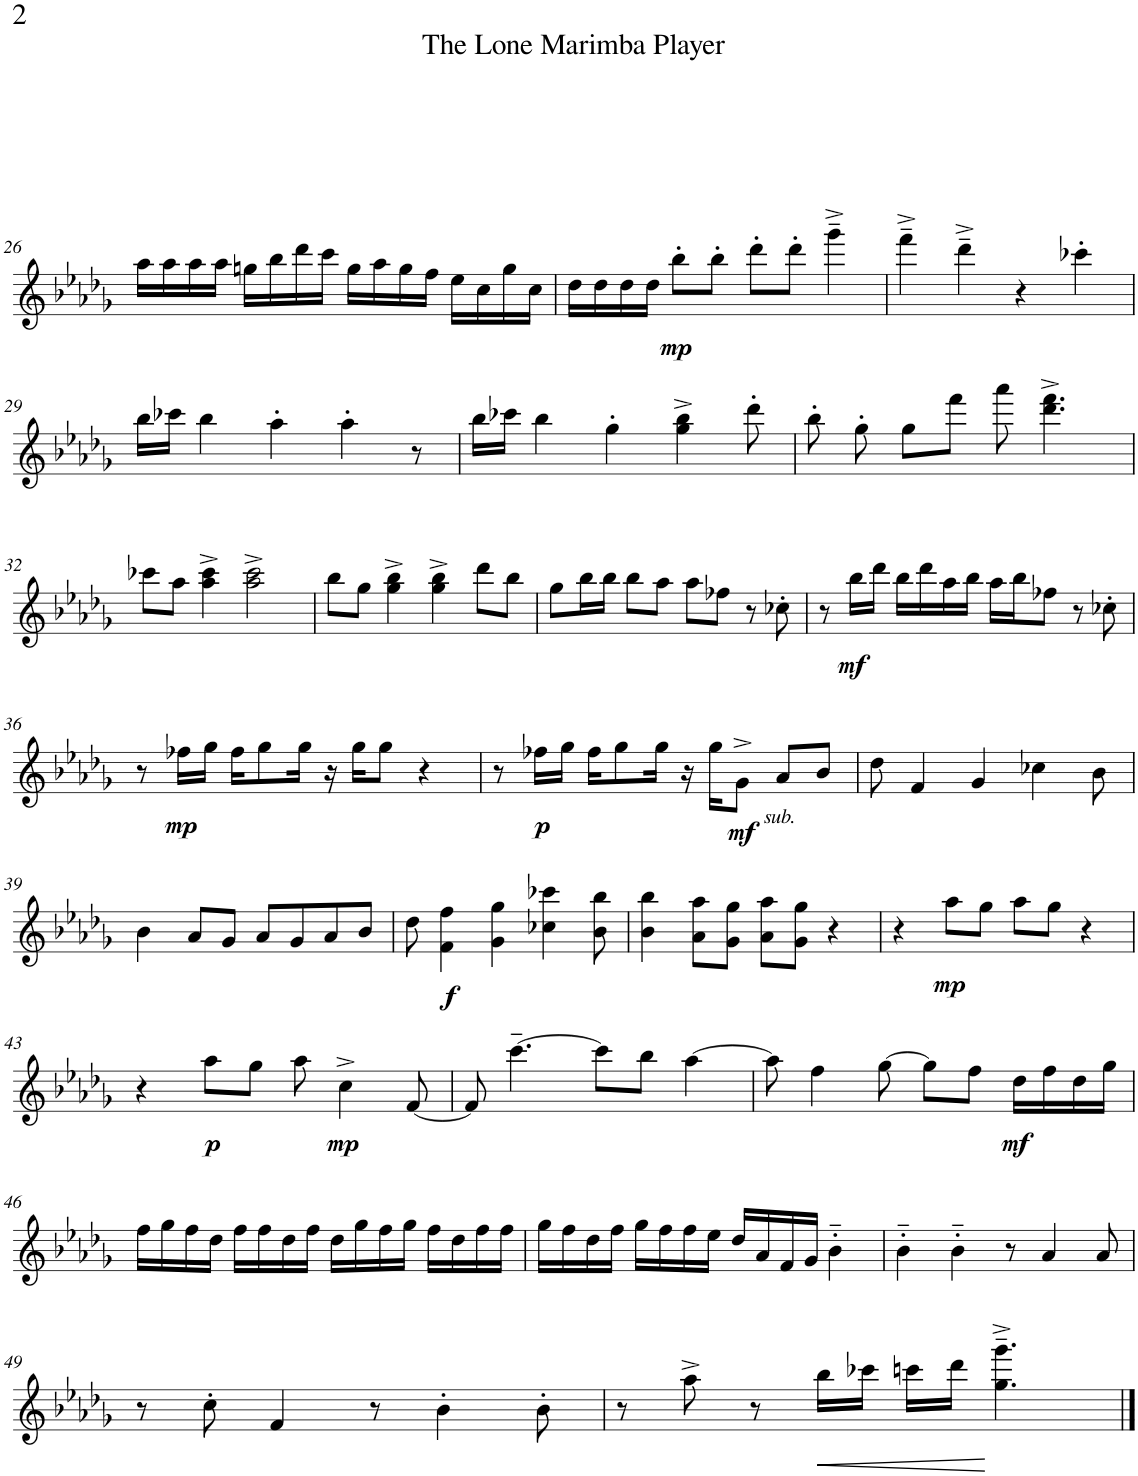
**kern	**dynam
*part1	*part1
*staff1	*staff1
*I"Marimba	*
*I'Mrm.	*
!!LO:PB:g=z
*clefG2	*
*k[b-e-a-d-g-]	*
*M4/4	*
=26	=26
16aa-\LL	.
16aa-\	.
16aa-\	.
16aa-\JJ	.
16ggn\LL	.
16bb-\	.
16ddd-\	.
16ccc\JJ	.
16gg\LL	.
16aa-\	.
16gg\	.
16ff\JJ	.
16ee-\LL	.
16cc\	.
16gg\	.
16cc\JJ	.
=27	=27
16dd-\LL	.
16dd-\	.
16dd-\	.
16dd-\JJ	.
!	!LO:DY:b
8bb-'\L	mp
8bb-'\J	.
8ddd-'\L	.
8ddd-'\J	.
4ggg-~^\	.
=28	=28
4fff~^\	.
4ddd-~^\	.
4r	.
4ccc-X'\	.
!!LO:LB:g=z
=29	=29
16bb-\LL	.
16ccc-X\JJ	.
4bb-\	.
4aa-'\	.
4aa-'\	.
8r	.
=30	=30
16bb-\LL	.
16ccc-X\JJ	.
4bb-\	.
4gg-'\	.
4gg-\^ 4bb-\^	.
8ddd-'\	.
=31	=31
8bb-'\	.
8gg-'\	.
8gg-\L	.
8fff\J	.
8aaa-\	.
4.ddd-\^ 4.fff\^	.
!!LO:LB:g=z
=32	=32
8ccc-X\L	.
8aa-\J	.
4aa-\^ 4ccc-\^	.
2aa-\^ 2ccc-\^	.
=33	=33
8bb-\L	.
8gg-\J	.
4gg-\^ 4bb-\^	.
4gg-\^ 4bb-\^	.
8ddd-\L	.
8bb-\J	.
=34	=34
8gg-\L	.
16bb-\L	.
16bb-\JJ	.
8bb-\L	.
8aa-\J	.
8aa-\L	.
8ff-X\J	.
8r	.
8cc-X'\	.
=35	=35
8r	.
!	!LO:DY:b
16bb-\LL	mf
16ddd-\JJ	.
16bb-\LL	.
16ddd-\	.
16aa-\	.
16bb-\JJ	.
16aa-\LL	.
16bb-\J	.
8ff-X\J	.
8r	.
8cc-X'\	.
!!LO:LB:g=z
=36	=36
8r	.
!	!LO:DY:b
16ff-X\LL	mp
16gg-\JJ	.
16ff-\KL	.
8gg-\	.
16gg-\Jk	.
16r	.
16gg-\KL	.
8gg-\J	.
4r	.
=37	=37
8r	.
!	!LO:DY:b
16ff-X\LL	p
16gg-\JJ	.
16ff-\KL	.
8gg-\	.
16gg-\Jk	.
16r	.
16gg-\KL	.
!LO:TX:b:i:t=sub.	!
!	!LO:DY:b
8g-^\J	mf
8a-/L	.
8b-/J	.
=38	=38
8dd-\	.
4f/	.
4g-/	.
4cc-X\	.
8b-\	.
!!LO:LB:g=z
=39	=39
4b-\	.
8a-/L	.
8g-/J	.
8a-/L	.
8g-/	.
8a-/	.
8b-/J	.
=40	=40
8dd-\	.
!	!LO:DY:b
4f\ 4ff\	f
4g-\ 4gg-\	.
4cc-X\ 4ccc-X\	.
8b-\ 8bb-\	.
=41	=41
4b-\ 4bb-\	.
8a-\ 8aa-\L	.
8g-\ 8gg-\J	.
8a-\ 8aa-\L	.
8g-\ 8gg-\J	.
4r	.
=42	=42
4r	.
!	!LO:DY:b
8aa-\L	mp
8gg-\J	.
8aa-\L	.
8gg-\J	.
4r	.
!!LO:LB:g=z
=43	=43
4r	.
!	!LO:DY:b
8aa-\L	p
8gg-\J	.
8aa-\	.
!	!LO:DY:b
4cc^\	mp
[8f/	.
=44	=44
8f/]	.
[4.ccc~\	.
8ccc\L]	.
8bb-\J	.
[4aa-\	.
=45	=45
8aa-\]	.
4ff\	.
[8gg-\	.
8gg-\L]	.
8ff\J	.
!	!LO:DY:b
16dd-\LL	mf
16ff\	.
16dd-\	.
16gg-\JJ	.
!!LO:LB:g=z
=46	=46
16ff\LL	.
16gg-\	.
16ff\	.
16dd-\JJ	.
16ff\LL	.
16ff\	.
16dd-\	.
16ff\JJ	.
16dd-\LL	.
16gg-\	.
16ff\	.
16gg-\JJ	.
16ff\LL	.
16dd-\	.
16ff\	.
16ff\JJ	.
=47	=47
16gg-\LL	.
16ff\	.
16dd-\	.
16ff\JJ	.
16gg-\LL	.
16ff\	.
16ff\	.
16ee-\JJ	.
16dd-/LL	.
16a-/	.
16f/	.
16g-/JJ	.
4b-'~\	.
=48	=48
4b-'~\	.
4b-'~\	.
8r	.
4a-/	.
8a-/	.
!!LO:LB:g=z
=49	=49
8r	.
8cc'\	.
4f/	.
8r	.
4b-'\	.
8b-'\	.
=50	=50
8r	.
8aa-^\	.
8r	.
!	!LO:HP:b
16bb-\LL	<
16ccc-X\JJ	.
16cccn\LL	.
16ddd-\JJ	.
4.gg-\~^ 4.ggg-\~^	[
==	==
*-	*-
